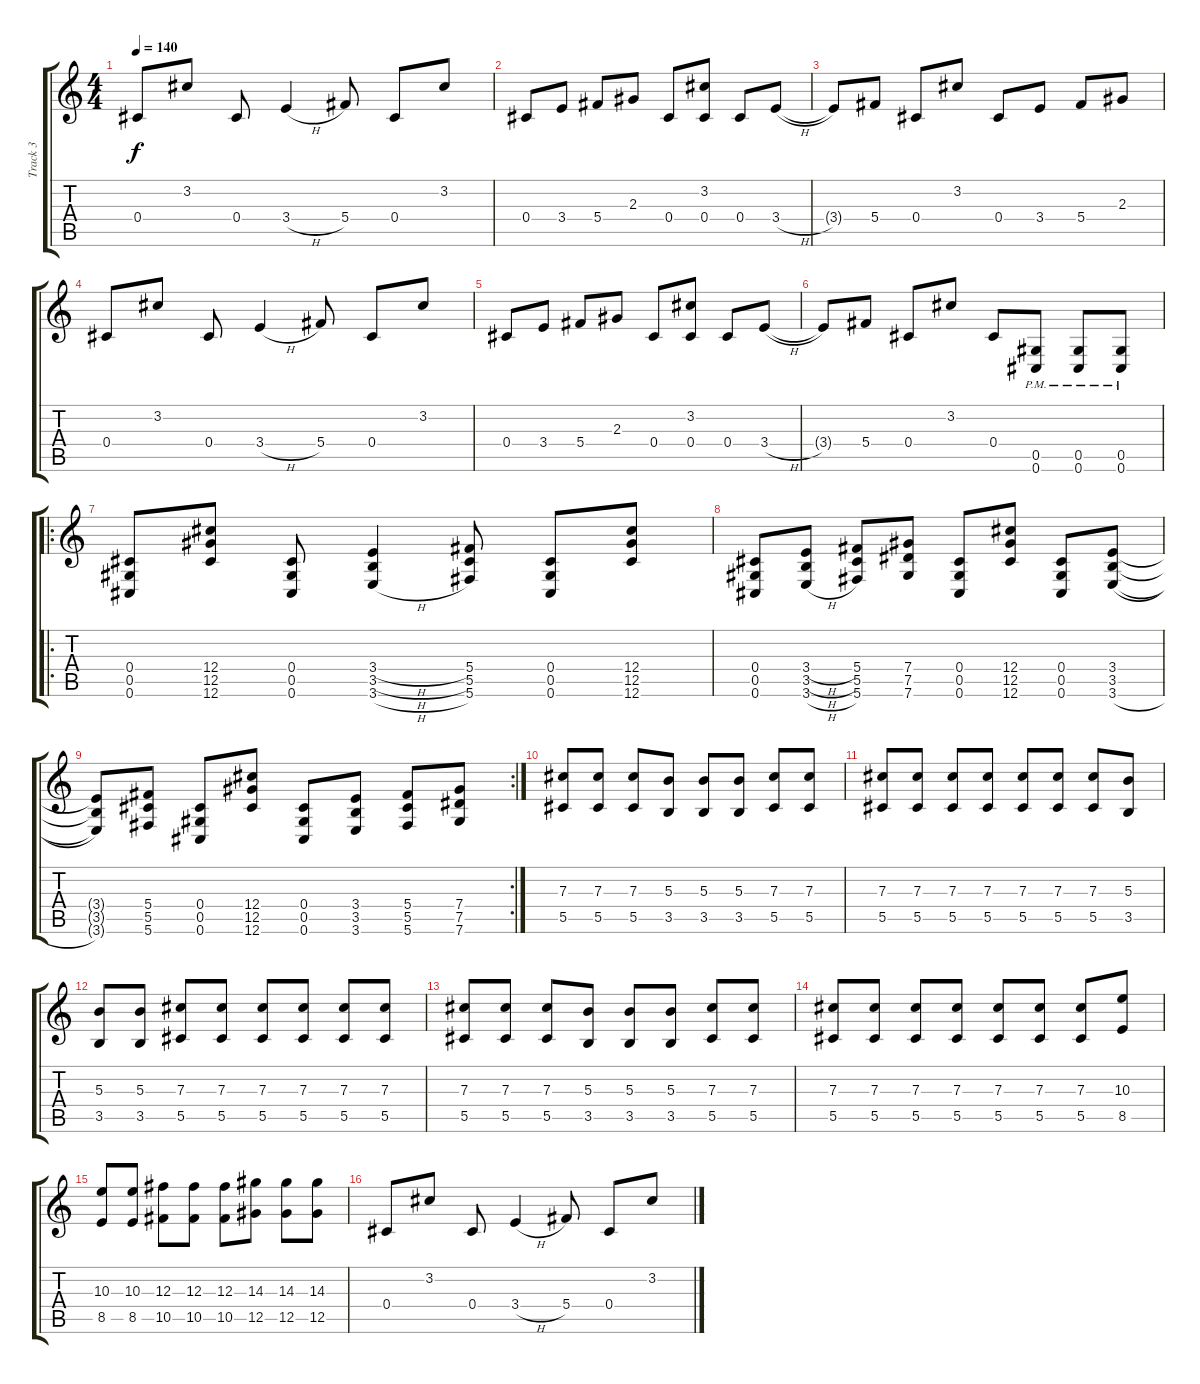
\track ("Track 3" "Track 3") {instrument overdrivenguitar}
\staff {score tabs}
\tuning (Eb4 Bb3 Gb3 Db3 Ab2 Db2) {hide}
\ts (4 4)
\tempo 140
\clef g2
\ks c
0.4.8{dy f instrument acousticguitarsteel} 3.2.8 0.4.8 3.4{h}.4 5.4.8 0.4.8 3.2.8 |
0.4.8 3.4.8 5.4.8 2.3.8 0.4.8 (3.2 0.4).8 0.4.8 3.4{h}.8 |
3.4{t}.8 5.4.8 0.4.8 3.2.8 0.4.8 3.4.8 5.4.8 2.3.8 |
0.4.8{instrument acousticguitarsteel} 3.2.8 0.4.8 3.4{h}.4 5.4.8 0.4.8 3.2.8 |
0.4.8 3.4.8 5.4.8 2.3.8 0.4.8 (3.2 0.4).8 0.4.8 3.4{h}.8 |
3.4{t}.8 5.4.8 0.4.8 3.2.8 0.4.8 (0.5{pm} 0.6{pm}).8{instrument overdrivenguitar} (0.5{pm} 0.6{pm}).8 (0.5{pm} 0.6{pm}).8 |
\ro
(0.4 0.5 0.6).8 (12.4 12.5 12.6).8 (0.4 0.5 0.6).8 (3.4{h} 3.5{h} 3.6{h}).4 (5.4 5.5 5.6).8 (0.4 0.5 0.6).8 (12.4 12.5 12.6).8 |
(0.4 0.5 0.6).8 (3.4{h} 3.5{h} 3.6{h}).8 (5.4 5.5 5.6).8 (7.4 7.5 7.6).8 (0.4 0.5 0.6).8 (12.4 12.5 12.6).8 (0.4 0.5 0.6).8 (3.4 3.5 3.6{h}).8 |
\rc 2
(3.4{t} 3.5{t} 3.6{t}).8 (5.4 5.5 5.6).8 (0.4 0.5 0.6).8 (12.4 12.5 12.6).8 (0.4 0.5 0.6).8 (3.4 3.5 3.6).8 (5.4 5.5 5.6).8 (7.4 7.5 7.6).8 |
(7.3 5.5).8 (7.3 5.5).8 (7.3 5.5).8 (5.3 3.5).8 (5.3 3.5).8 (5.3 3.5).8 (7.3 5.5).8 (7.3 5.5).8 |
(7.3 5.5).8 (7.3 5.5).8 (7.3 5.5).8 (7.3 5.5).8 (7.3 5.5).8 (7.3 5.5).8 (7.3 5.5).8 (5.3 3.5).8 |
(5.3 3.5).8 (5.3 3.5).8 (7.3 5.5).8 (7.3 5.5).8 (7.3 5.5).8 (7.3 5.5).8 (7.3 5.5).8 (7.3 5.5).8 |
(7.3 5.5).8 (7.3 5.5).8 (7.3 5.5).8 (5.3 3.5).8 (5.3 3.5).8 (5.3 3.5).8 (7.3 5.5).8 (7.3 5.5).8 |
(7.3 5.5).8 (7.3 5.5).8 (7.3 5.5).8 (7.3 5.5).8 (7.3 5.5).8 (7.3 5.5).8 (7.3 5.5).8 (10.3 8.5).8 |
(10.3 8.5).8 (10.3 8.5).8 (12.3 10.5).8 (12.3 10.5).8 (12.3 10.5).8 (14.3 12.5).8 (14.3 12.5).8 (14.3 12.5).8 |
0.4.8{instrument acousticguitarsteel} 3.2.8 0.4.8 3.4{h}.4 5.4.8 0.4.8 3.2.8
